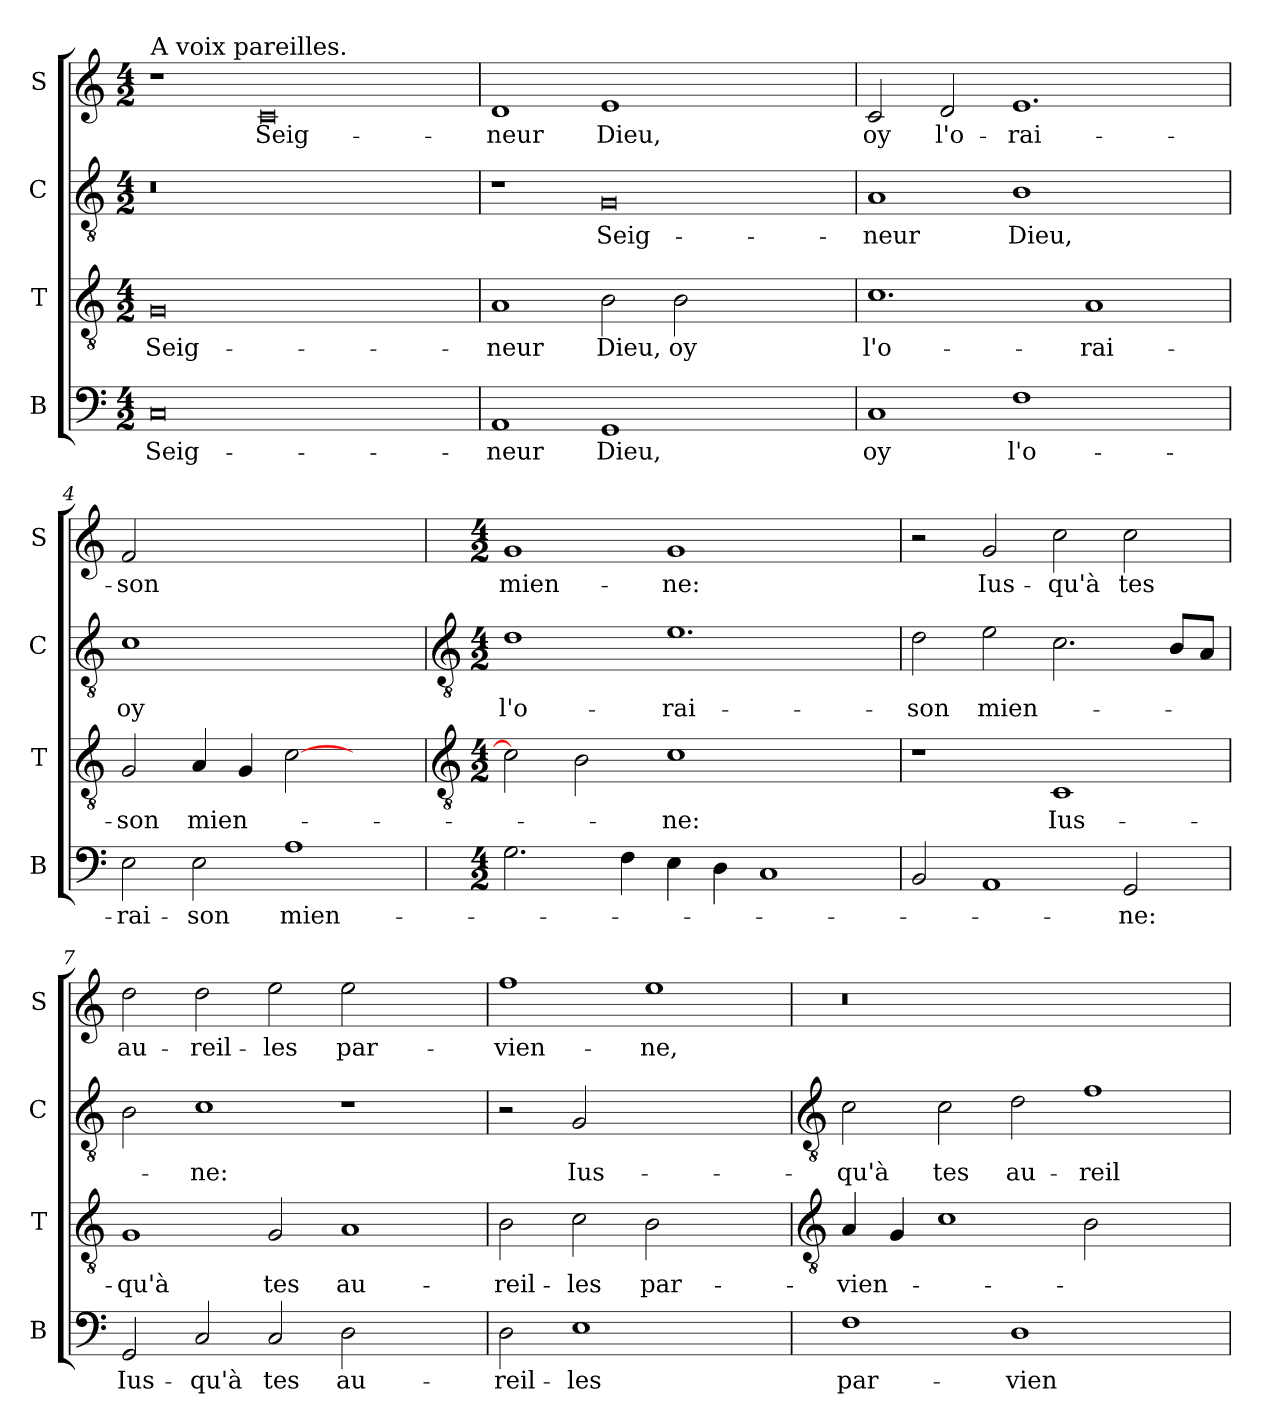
**kern	**text	**kern	**text	**kern	**text	**kern	**text
*part4	*part4	*part3	*part3	*part2	*part2	*part1	*part1
*staff4	*staff4	*staff3	*staff3	*staff2	*staff2	*staff1	*staff1
*I"B	*	*I"T	*	*I"C	*	*I"S	*
*I'B	*	*I'T	*	*I'C	*	*I'S	*
*clefF4	*	*clefGv2	*	*clefGv2	*	*clefG2	*
*k[]	*	*k[]	*	*k[]	*	*k[]	*
*C:	*	*C:	*	*C:	*	*C:	*
*M4/2	*	*M4/2	*	*M4/2	*	*M4/2	*
=1	=1	=1	=1	=1	=1	=1	=1
!	!	!	!	!	!	!LO:TX:a:t=A voix pareilles.	!
!	!LO:LY:b	!	!LO:LY:b	!	!	!	!
0C	Seig-	0G	Seig-	0r	.	1r	.
!	!	!	!	!	!	!	!LO:LY:b
.	.	.	.	.	.	0c	Seig-
1ryy	.	1ryy	.	1ryy	.	.	.
=2	=2	=2	=2	=2	=2	=2	=2
!	!LO:LY:b	!	!LO:LY:b	!	!	!	!LO:LY:b
1AA	-neur	1A	-neur	1r	.	1d	-neur
!	!LO:LY:b	!	!LO:LY:b	!	!LO:LY:b	!	!LO:LY:b
1GG	Dieu,	2B	Dieu,	0G	Seig-	1e	Dieu,
!	!	!	!LO:LY:b	!	!	!	!
.	.	2B	oy	.	.	.	.
1ryy	.	1ryy	.	.	.	1ryy	.
=3	=3	=3	=3	=3	=3	=3	=3
!	!LO:LY:b	!	!LO:LY:b	!	!LO:LY:b	!	!LO:LY:b
1C	oy	1.c	l'o-	1A	-neur	2c	oy
!	!	!	!	!	!	!	!LO:LY:b
.	.	.	.	.	.	2d	l'o-
!	!LO:LY:b	!	!	!	!LO:LY:b	!	!LO:LY:b
1F	l'o-	.	.	1B	Dieu,	1.e	-rai-
!	!	!	!LO:LY:b	!	!	!	!
.	.	1A	-rai-	.	.	.	.
2ryy	.	.	.	2ryy	.	.	.
=4	=4	=4	=4	=4	=4	=4	=4
!	!LO:LY:b	!	!LO:LY:b	!	!LO:LY:b	!	!LO:LY:b
2E	-rai-	2G	-son	1c	oy	2f	-son
!	!LO:LY:b	!	!LO:LY:b	!	!	!	!
2E	-son	4A	mien-	.	.	1.ryy	.
.	.	4G	.	.	.	.	.
!	!LO:LY:b	!	!	!	!	!	!
1A	mien-	[2c	.	1ryy	.	.	.
.	.	2ryy	.	.	.	.	.
!!LO:LB:g=z
=5	=5	=5	=5	=5	=5	=5	=5
*	*	*clefGv2	*	*clefGv2	*	*	*
*M4/2	*	*M4/2	*	*M4/2	*	*M4/2	*
!	!	!	!	!	!LO:LY:b	!	!LO:LY:b
2.G	.	2c]	.	1d	l'o-	1g	mien-
.	.	2B	.	.	.	.	.
4F	.	.	.	.	.	.	.
!	!	!	!LO:LY:b	!	!LO:LY:b	!	!LO:LY:b
4E	.	1c	-ne:	1.e	-rai-	1g	-ne:
4D	.	.	.	.	.	.	.
1C	.	.	.	.	.	.	.
.	.	2ryy	.	.	.	2ryy	.
=6	=6	=6	=6	=6	=6	=6	=6
!	!	!	!	!	!LO:LY:b	!	!
2BB	.	1r	.	2d	-son	2r	.
!	!	!	!	!	!LO:LY:b	!	!LO:LY:b
1AA	.	.	.	2e	mien-	2g	Ius-
!	!	!	!LO:LY:b	!	!	!	!LO:LY:b
.	.	1C	Ius-	2.c	.	2cc	-qu'à
!	!LO:LY:b	!	!	!	!	!	!LO:LY:b
2GG	-ne:	.	.	.	.	2cc	tes
.	.	.	.	8BL	.	.	.
.	.	.	.	8AJ	.	.	.
=7	=7	=7	=7	=7	=7	=7	=7
!	!LO:LY:b	!	!LO:LY:b	!	!	!	!LO:LY:b
2GG	Ius-	1G	-qu'à	2B	.	2dd	au-
!	!LO:LY:b	!	!	!	!LO:LY:b	!	!LO:LY:b
2C	-qu'à	.	.	1c	-ne:	2dd	-reil-
!	!LO:LY:b	!	!LO:LY:b	!	!	!	!LO:LY:b
2C	tes	2G	tes	.	.	2ee	-les
!	!LO:LY:b	!	!LO:LY:b	!	!	!	!LO:LY:b
2D	au-	1A	au-	1r	.	2ee	par-
2ryy	.	.	.	.	.	2ryy	.
=8	=8	=8	=8	=8	=8	=8	=8
!	!LO:LY:b	!	!LO:LY:b	!	!	!	!LO:LY:b
2D	-reil-	2B	-reil-	2r	.	1ff	-vien-
!	!LO:LY:b	!	!LO:LY:b	!	!LO:LY:b	!	!
1E	-les	2c	-les	2G	Ius-	.	.
!	!	!	!LO:LY:b	!	!	!	!LO:LY:b
.	.	2B	par-	1ryy	.	1ee	-ne,
2ryy	.	2ryy	.	.	.	.	.
!!LO:LB:g=z
=9	=9	=9	=9	=9	=9	=9	=9
*	*	*clefGv2	*	*clefGv2	*	*	*
!	!LO:LY:b	!	!LO:LY:b	!	!LO:LY:b	!	!
1F	par-	4A	-vien-	2c	-qu'à	0r	.
.	.	4G	.	.	.	.	.
!	!	!	!	!	!LO:LY:b	!	!
.	.	1c	.	2c	tes	.	.
!	!LO:LY:b	!	!	!	!LO:LY:b	!	!
1D	-vien-	.	.	2d	au-	.	.
!	!	!	!	!	!LO:LY:b	!	!
.	.	2B	.	1f	-reil-	.	.
2ryy	.	2ryy	.	.	.	2ryy	.
=	=	=	=	=	=	=	=
*-	*-	*-	*-	*-	*-	*-	*-
